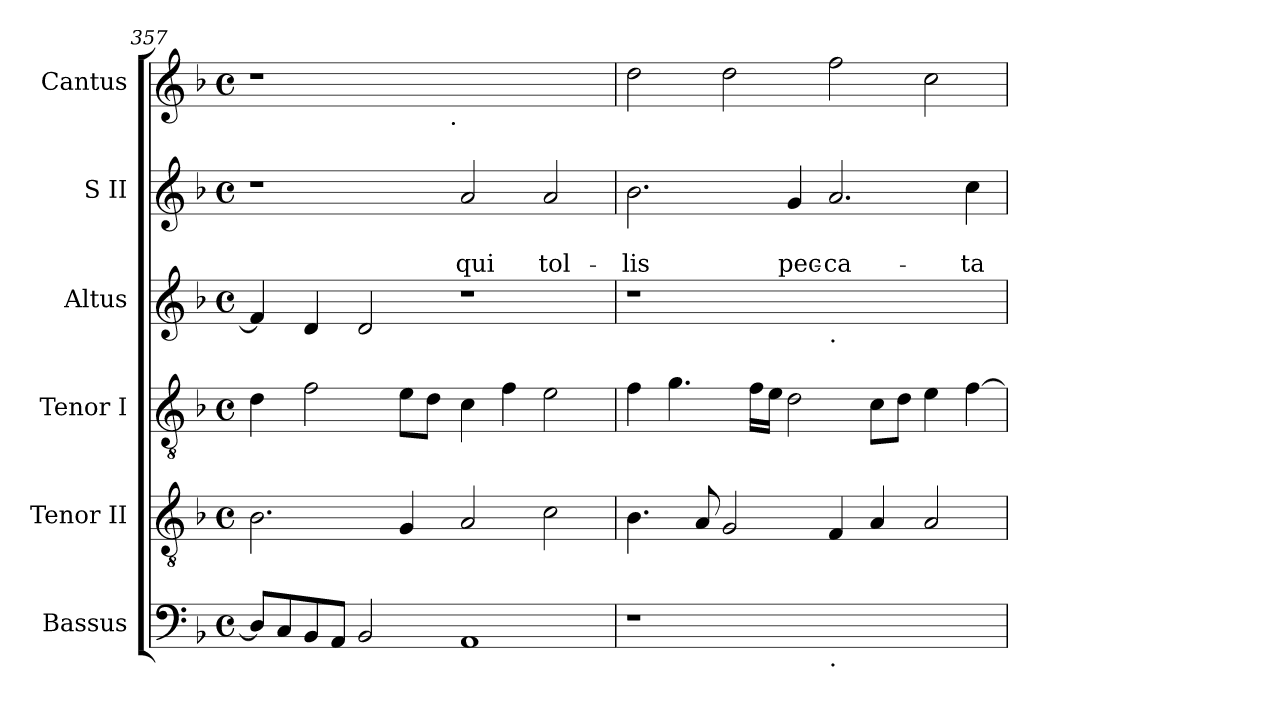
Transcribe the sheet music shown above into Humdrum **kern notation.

**kern	**kern	**kern	**kern	**kern	**text	**text	**kern
*part6	*part5	*part4	*part3	*part2	*part2	*part2	*part1
*staff6	*staff5	*staff4	*staff3	*staff2	*staff2	*staff2	*staff1
*I"Bassus	*I"Tenor II	*I"Tenor I	*I"Altus	*I"S II	*	*	*I"Cantus
*I'B	*I'T II	*I'T I	*I'A	*	*	*	*
!!LO:LB:g=z
*clefF4	*clefGv2	*clefGv2	*clefG2	*clefG2	*	*	*clefG2
*k[b-]	*k[b-]	*k[b-]	*k[b-]	*k[b-]	*	*	*k[b-]
*F:	*F:	*F:	*F:	*F:	*	*	*F:
*M4/4	*M4/4	*M4/4	*M4/4	*M4/4	*	*	*M4/4
*met(c)	*met(c)	*met(c)	*met(c)	*met(c)	*	*	*met(c)
=357	=357	=357	=357	=357	=357	=357	=357
*	*	*	*	*	*	*	*^
8D/L]	2.B-\	4d\	4f/]	1r	.	.	1r	2ryy
8C/	.	.	.	.	.	.	.	.
8BB-/	.	2f\	4d/	.	.	.	.	.
8AA/J	.	.	.	.	.	.	.	.
2BB-/	.	.	2d/	.	.	.	.	4...ryy
.	4G/	8e\L	.	.	.	.	.	.
.	.	8d\J	.	.	.	.	.	.
!	!	!	!	!	!	!	!	!LO:TX:b:t=.
.	.	.	.	.	.	.	.	1ryy
!	!	!	!	!	!	!LO:LY:b	!	!
1AA	2A/	4c\	1r	2a/	.	qui	1ryy	.
.	.	4f\	.	.	.	.	.	.
!	!	!	!	!	!	!LO:LY:b	!	!
.	2c\	2e\	.	2a/	.	tol-	.	.
.	.	.	.	.	.	.	.	32ryy
=358	=358	=358	=358	=358	=358	=358	=358	=358
!	!	!	!	!	!	!LO:LY:b	!	!
*	*	*	*	*	*	*	*v	*v
1r	4.B-\	4f\	1r	2.b-\	.	-lis	2dd\
.	.	4.g\	.	.	.	.	.
.	8A/	.	.	.	.	.	.
.	2G/	.	.	.	.	.	2dd\
.	.	16f\LL	.	.	.	.	.
.	.	16e\JJ	.	.	.	.	.
!	!	!	!	!	!	!LO:LY:b	!
.	.	2d\	.	4g/	.	pec-	.
!	!	!	!LO:TX:b:t=.	!	!	!	!
!LO:TX:b:t=.	!	!	!	!	!	!	!
!	!	!	!	!	!	!LO:LY:b	!
1ryy	4F/	.	1ryy	2.a/	.	-ca-	2ff\
.	4A/	8c\L	.	.	.	.	.
.	.	8d\J	.	.	.	.	.
.	2A/	4e\	.	.	.	.	2cc\
!	!	!	!	!	!	!LO:LY:b	!
.	.	[>4f\	.	4cc\	.	-ta	.
=	=	=	=	=	=	=	=
*-	*-	*-	*-	*-	*-	*-	*-
